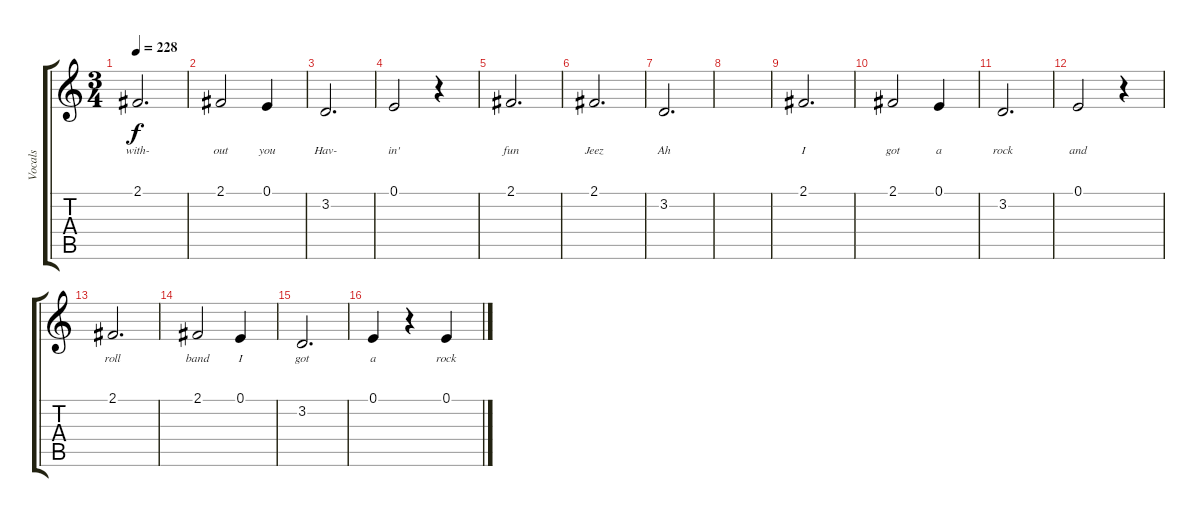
\track ("Vocals" "Vocals") {instrument clarinet}
\staff {score tabs}
\tuning (E4 B3 G3 D3 A2 E2) {hide}
\ts (3 4)
\tempo 228
\clef g2
\ks c
2.1.2{d lyrics (0 "with-") lyrics (1 "") lyrics (2 "") lyrics (3 "") lyrics (4 "") dy f} |
2.1.2{lyrics (0 "out") lyrics (1 "") lyrics (2 "") lyrics (3 "") lyrics (4 "")} 0.1.4{lyrics (0 "you") lyrics (1 "") lyrics (2 "") lyrics (3 "") lyrics (4 "")} |
3.2.2{d lyrics (0 "Hav-") lyrics (1 "") lyrics (2 "") lyrics (3 "") lyrics (4 "")} |
0.1.2{lyrics (0 "in'") lyrics (1 "") lyrics (2 "") lyrics (3 "") lyrics (4 "")} r.4 |
2.1.2{d lyrics (0 "fun") lyrics (1 "") lyrics (2 "") lyrics (3 "") lyrics (4 "")} |
2.1.2{d lyrics (0 "Jeez") lyrics (1 "") lyrics (2 "") lyrics (3 "") lyrics (4 "")} |
3.2.2{d lyrics (0 "Ah") lyrics (1 "") lyrics (2 "") lyrics (3 "") lyrics (4 "")} |
|
2.1.2{d lyrics (0 "I") lyrics (1 "") lyrics (2 "") lyrics (3 "") lyrics (4 "")} |
2.1.2{lyrics (0 "got") lyrics (1 "") lyrics (2 "") lyrics (3 "") lyrics (4 "")} 0.1.4{lyrics (0 "a") lyrics (1 "") lyrics (2 "") lyrics (3 "") lyrics (4 "")} |
3.2.2{d lyrics (0 "rock") lyrics (1 "") lyrics (2 "") lyrics (3 "") lyrics (4 "")} |
0.1.2{lyrics (0 "and") lyrics (1 "") lyrics (2 "") lyrics (3 "") lyrics (4 "")} r.4 |
2.1.2{d lyrics (0 "roll") lyrics (1 "") lyrics (2 "") lyrics (3 "") lyrics (4 "")} |
2.1.2{lyrics (0 "band") lyrics (1 "") lyrics (2 "") lyrics (3 "") lyrics (4 "")} 0.1.4{lyrics (0 "I") lyrics (1 "") lyrics (2 "") lyrics (3 "") lyrics (4 "")} |
3.2.2{d lyrics (0 "got") lyrics (1 "") lyrics (2 "") lyrics (3 "") lyrics (4 "")} |
0.1.4{lyrics (0 "a") lyrics (1 "") lyrics (2 "") lyrics (3 "") lyrics (4 "")} r.4 0.1.4{lyrics (0 "rock") lyrics (1 "") lyrics (2 "") lyrics (3 "") lyrics (4 "")}
